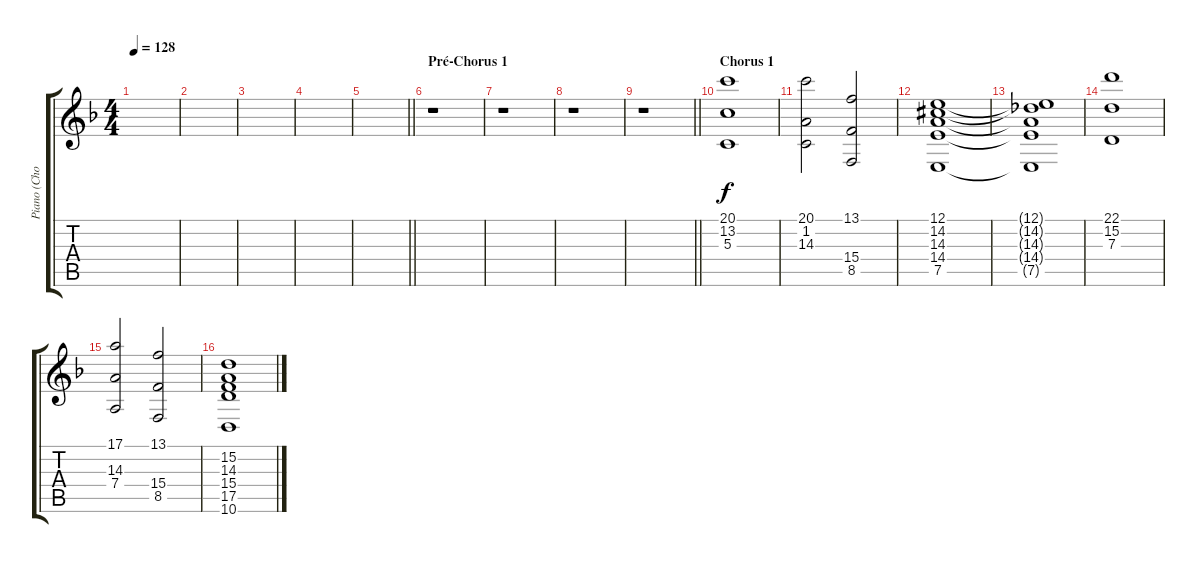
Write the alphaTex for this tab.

\track ("Piano (Chords)" "Piano (Cho") {instrument brightacousticpiano}
\staff {score tabs}
\tuning (E4 B3 G3 D3 A2 E2) {hide}
\ts (4 4)
\tempo 128
\clef g2
\ks f
|
|
|
|
\barLineRight lightlight
|
\section ("" "Pré-Chorus 1")
r.1 |
r.1 |
r.1 |
\barLineRight lightlight
r.1 |
\section ("" "Chorus 1")
(20.1 13.2 5.3).1 |
(20.1 1.2 14.3).2 (13.1 15.4 8.5).2 |
(12.1 14.2{acc #} 14.3 14.4 7.5).1 |
(12.1{t} 14.2{t} 14.3{t} 14.4{t} 7.5{t}).1 |
(22.1 15.2 7.3).1 |
(17.1 14.3 7.4).2 (13.1 15.4 8.5).2 |
(15.2 14.3 15.4 17.5 10.6).1
